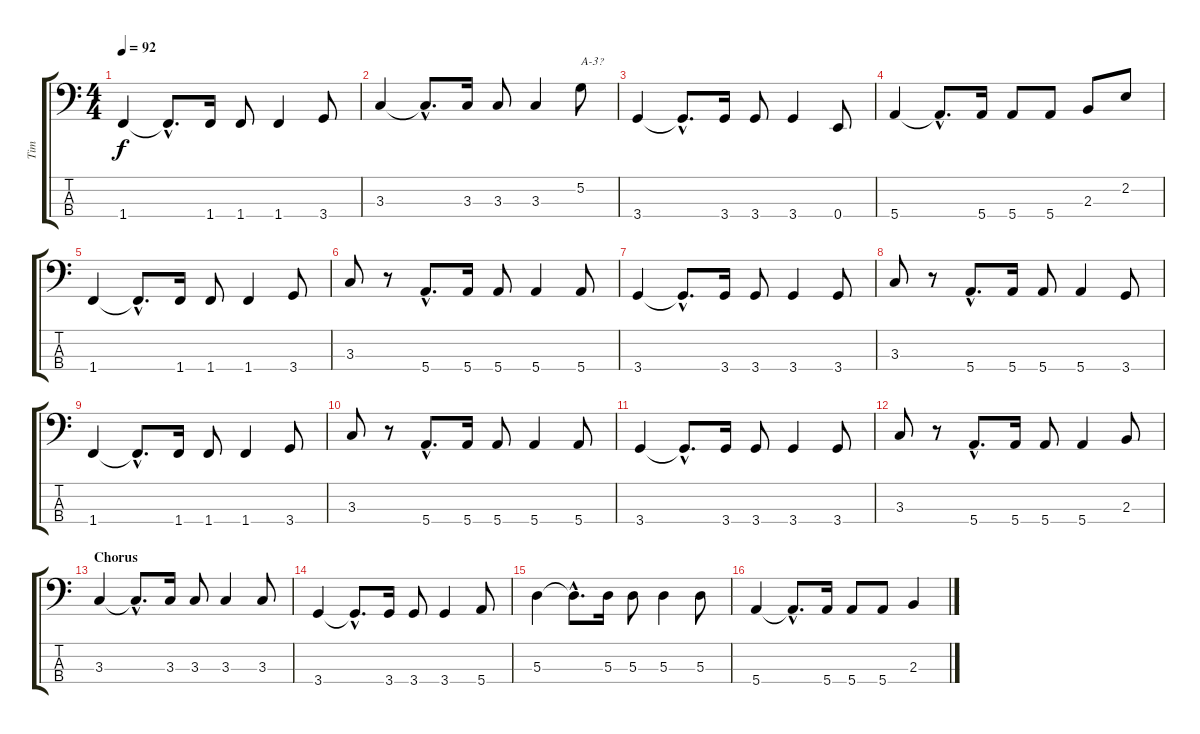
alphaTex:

\track ("Tim" "Tim") {instrument electricbassfinger}
\staff {score tabs}
\tuning (G2 D2 A1 E1) {hide}
\ts (4 4)
\tempo 92
\clef f4
\ks c
1.4.4{dy f} 1.4{hac t}.8{d} 1.4.16 1.4.8 1.4.4 3.4.8 |
3.3.4 3.3{hac t}.8{d} 3.3.16 3.3.8 3.3.4 5.2.8{txt "A-3?"} |
3.4.4 3.4{hac t}.8{d} 3.4.16 3.4.8 3.4.4 0.4.8 |
5.4.4 5.4{hac t}.8{d} 5.4.16 5.4.8 5.4.8 2.3.8 2.2.8 |
1.4.4 1.4{hac t}.8{d} 1.4.16 1.4.8 1.4.4 3.4.8 |
3.3.8 r.8 5.4{hac}.8{d} 5.4.16 5.4.8 5.4.4 5.4.8 |
3.4.4 3.4{hac t}.8{d} 3.4.16 3.4.8 3.4.4 3.4.8 |
3.3.8 r.8 5.4{hac}.8{d} 5.4.16 5.4.8 5.4.4 3.4.8 |
1.4.4 1.4{hac t}.8{d} 1.4.16 1.4.8 1.4.4 3.4.8 |
3.3.8 r.8 5.4{hac}.8{d} 5.4.16 5.4.8 5.4.4 5.4.8 |
3.4.4 3.4{hac t}.8{d} 3.4.16 3.4.8 3.4.4 3.4.8 |
3.3.8 r.8 5.4{hac}.8{d} 5.4.16 5.4.8 5.4.4 2.3.8 |
\section ("" "Chorus")
3.3.4 3.3{hac t}.8{d} 3.3.16 3.3.8 3.3.4 3.3.8 |
3.4.4 3.4{hac t}.8{d} 3.4.16 3.4.8 3.4.4 5.4.8 |
5.3.4 5.3{hac t}.8{d} 5.3.16 5.3.8 5.3.4 5.3.8 |
5.4.4 5.4{hac t}.8{d} 5.4.16 5.4.8 5.4.8 2.3.4
